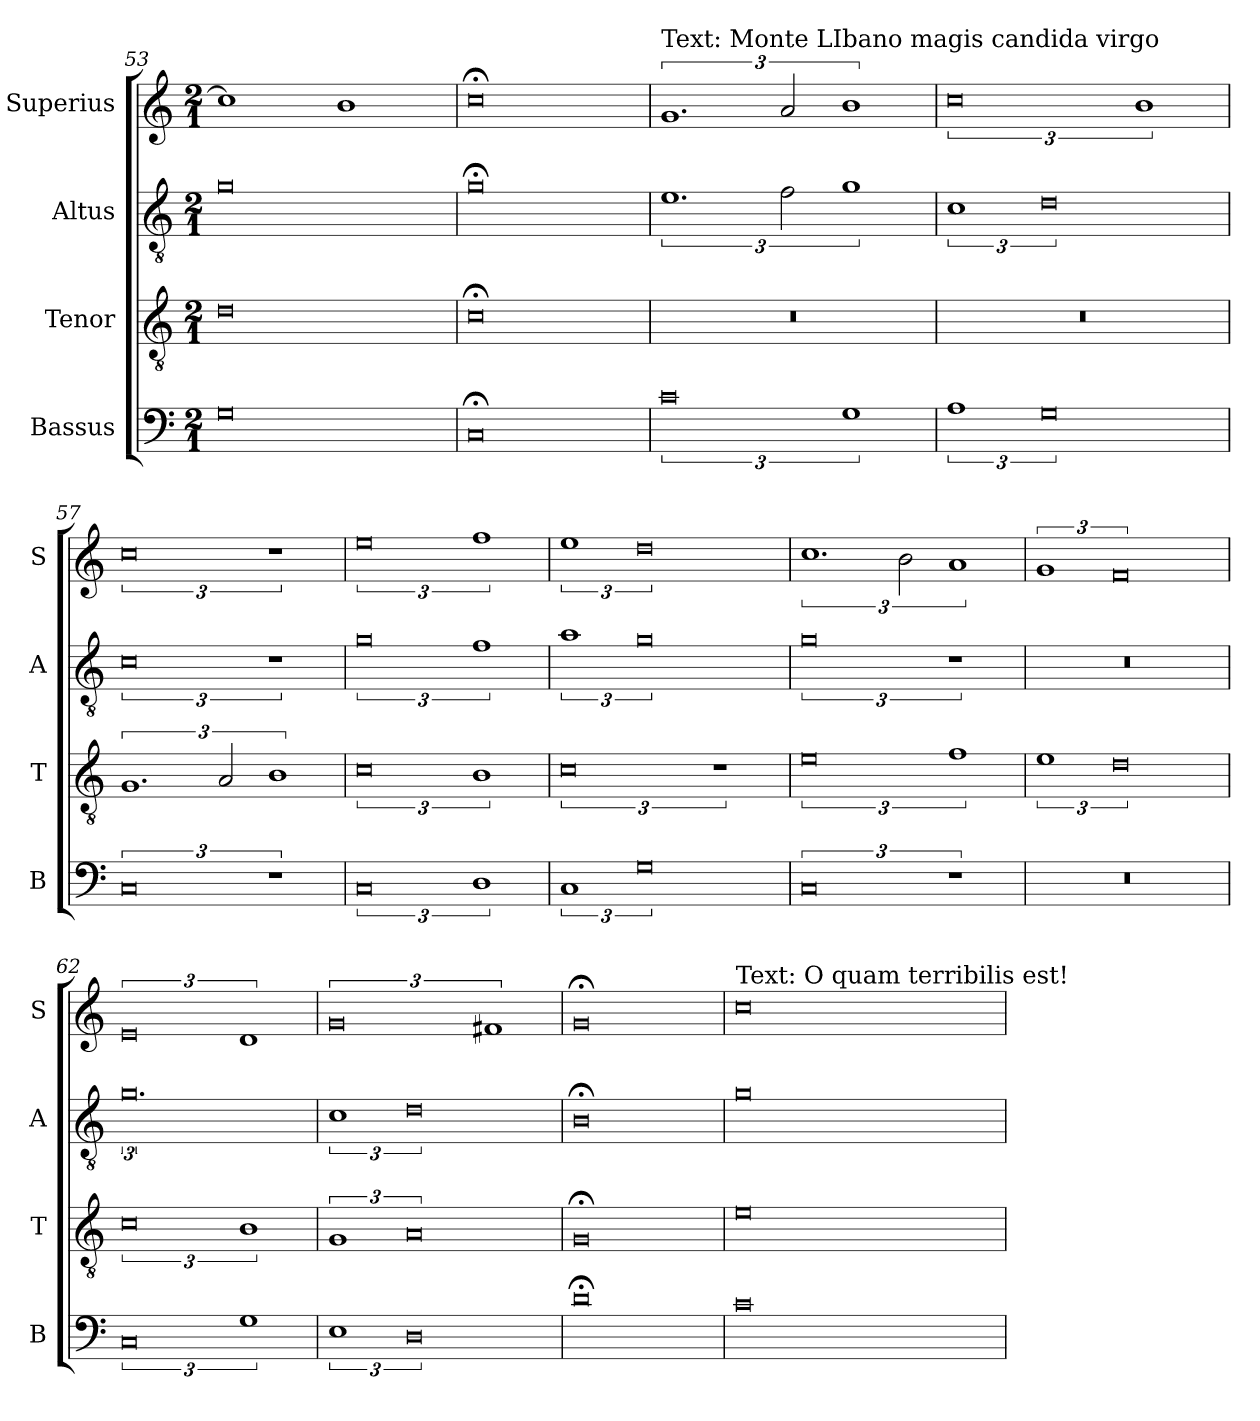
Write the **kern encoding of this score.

**kern	**kern	**kern	**kern
*part4	*part3	*part2	*part1
*staff4	*staff3	*staff2	*staff1
*I"Bassus	*I"Tenor	*I"Altus	*I"Superius
*I'B	*I'T	*I'A	*I'S
*clefF4	*clefGv2	*clefGv2	*clefG2
*k[]	*k[]	*k[]	*k[]
*M2/1	*M2/1	*M2/1	*M2/1
=53	=53	=53	=53
0G	0d	0g	1cc]
.	.	.	1b
=54	=54	=54	=54
0C;<	0c;<	0g;<	0cc;<
=55	=55	=55	=55
!	!	!	!LO:TX:a:t=Text&colon; Monte LIbano magis candida virgo
3%4c	0r	3%2.e	3%2.g
.	.	3f\	3a/
3%2G	.	3%2g	3%2b
=56	=56	=56	=56
3%2A	0r	3%2c	3%4cc
3%4G	.	3%4d	.
.	.	.	3%2b
=57	=57	=57	=57
3%4C	3%2.G	3%4c	3%4cc
.	3A/	.	.
3%2r	3%2B	3%2r	3%2r
=58	=58	=58	=58
3%4C	3%4c	3%4g	3%4ee
3%2D	3%2B	3%2f	3%2ff
=59	=59	=59	=59
3%2C	3%4c	3%2a	3%2ee
3%4G	.	3%4g	3%4dd
.	3%2r	.	.
=60	=60	=60	=60
3%4C	3%4e	3%4g	3%2.cc
.	.	.	3b\
3%2r	3%2f	3%2r	3%2a
=61	=61	=61	=61
0r	3%2e	0r	3%2g
.	3%4d	.	3%4f
=62	=62	=62	=62
3%4C	3%4c	3%4.g	3%4e
3%2G	3%2B	.	3%2d
=63	=63	=63	=63
3%2E	3%2G	3%2c	3%4g
3%4D	3%4A	3%4d	.
.	.	.	3%2f#X
=64	=64	=64	=64
0d;<	0G;<	0B;<	0g;<
=65	=65	=65	=65
!	!	!	!LO:TX:a:t=Text&colon; O quam terribilis est!
0c	0e	0g	0cc
=	=	=	=
*-	*-	*-	*-
